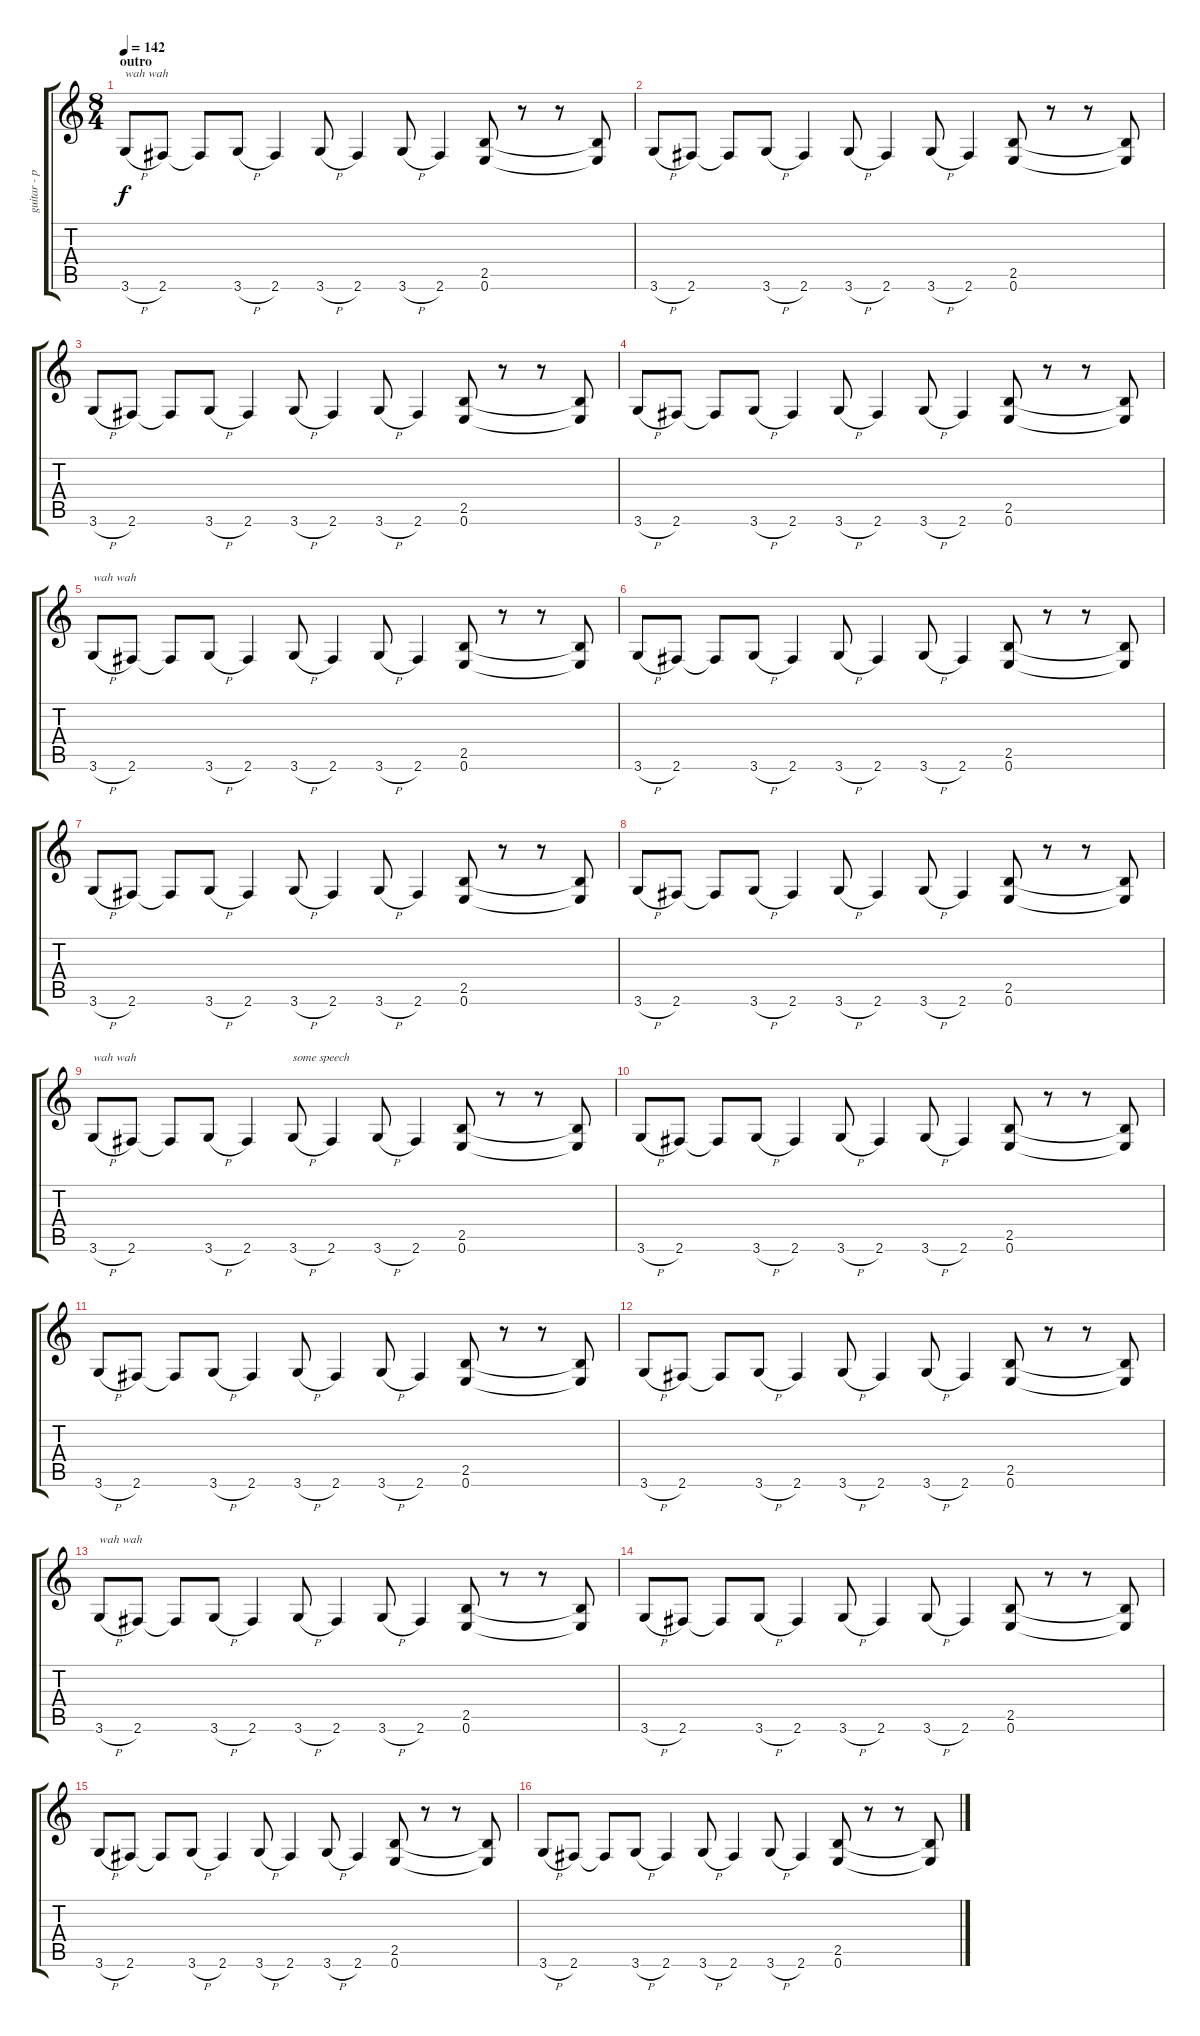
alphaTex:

\track ("guitar - petrucci" "guitar - p") {instrument distortionguitar}
\staff {score tabs}
\tuning (E4 B3 G3 D3 A2 E2) {hide}
\ts (8 4)
\section ("" "outro")
\tempo 142
\clef g2
\ks c
3.6{h}.8{txt "wah wah" dy f} 2.6.8 2.6{t}.8 3.6{h}.8 2.6.4 3.6{h}.8 2.6.4 3.6{h}.8 2.6.4 (2.5 0.6).8 r.8 r.8 (2.5{t} 0.6{t}).8 |
3.6{h}.8 2.6.8 2.6{t}.8 3.6{h}.8 2.6.4 3.6{h}.8 2.6.4 3.6{h}.8 2.6.4 (2.5 0.6).8 r.8 r.8 (2.5{t} 0.6{t}).8 |
3.6{h}.8 2.6.8 2.6{t}.8 3.6{h}.8 2.6.4 3.6{h}.8 2.6.4 3.6{h}.8 2.6.4 (2.5 0.6).8 r.8 r.8 (2.5{t} 0.6{t}).8 |
3.6{h}.8 2.6.8 2.6{t}.8 3.6{h}.8 2.6.4 3.6{h}.8 2.6.4 3.6{h}.8 2.6.4 (2.5 0.6).8 r.8 r.8 (2.5{t} 0.6{t}).8 |
3.6{h}.8{txt "wah wah"} 2.6.8 2.6{t}.8 3.6{h}.8 2.6.4 3.6{h}.8 2.6.4 3.6{h}.8 2.6.4 (2.5 0.6).8 r.8 r.8 (2.5{t} 0.6{t}).8 |
3.6{h}.8 2.6.8 2.6{t}.8 3.6{h}.8 2.6.4 3.6{h}.8 2.6.4 3.6{h}.8 2.6.4 (2.5 0.6).8 r.8 r.8 (2.5{t} 0.6{t}).8 |
3.6{h}.8 2.6.8 2.6{t}.8 3.6{h}.8 2.6.4 3.6{h}.8 2.6.4 3.6{h}.8 2.6.4 (2.5 0.6).8 r.8 r.8 (2.5{t} 0.6{t}).8 |
3.6{h}.8 2.6.8 2.6{t}.8 3.6{h}.8 2.6.4 3.6{h}.8 2.6.4 3.6{h}.8 2.6.4 (2.5 0.6).8 r.8 r.8 (2.5{t} 0.6{t}).8 |
3.6{h}.8{txt "wah wah"} 2.6.8 2.6{t}.8 3.6{h}.8 2.6.4 3.6{h}.8{txt "some speech"} 2.6.4 3.6{h}.8 2.6.4 (2.5 0.6).8 r.8 r.8 (2.5{t} 0.6{t}).8 |
3.6{h}.8 2.6.8 2.6{t}.8 3.6{h}.8 2.6.4 3.6{h}.8 2.6.4 3.6{h}.8 2.6.4 (2.5 0.6).8 r.8 r.8 (2.5{t} 0.6{t}).8 |
3.6{h}.8 2.6.8 2.6{t}.8 3.6{h}.8 2.6.4 3.6{h}.8 2.6.4 3.6{h}.8 2.6.4 (2.5 0.6).8 r.8 r.8 (2.5{t} 0.6{t}).8 |
3.6{h}.8 2.6.8 2.6{t}.8 3.6{h}.8 2.6.4 3.6{h}.8 2.6.4 3.6{h}.8 2.6.4 (2.5 0.6).8 r.8 r.8 (2.5{t} 0.6{t}).8 |
3.6{h}.8{txt "wah wah"} 2.6.8 2.6{t}.8 3.6{h}.8 2.6.4 3.6{h}.8 2.6.4 3.6{h}.8 2.6.4 (2.5 0.6).8 r.8 r.8 (2.5{t} 0.6{t}).8 |
3.6{h}.8 2.6.8 2.6{t}.8 3.6{h}.8 2.6.4 3.6{h}.8 2.6.4 3.6{h}.8 2.6.4 (2.5 0.6).8 r.8 r.8 (2.5{t} 0.6{t}).8 |
3.6{h}.8 2.6.8 2.6{t}.8 3.6{h}.8 2.6.4 3.6{h}.8 2.6.4 3.6{h}.8 2.6.4 (2.5 0.6).8 r.8 r.8 (2.5{t} 0.6{t}).8 |
3.6{h}.8 2.6.8 2.6{t}.8 3.6{h}.8 2.6.4 3.6{h}.8 2.6.4 3.6{h}.8 2.6.4 (2.5 0.6).8 r.8 r.8 (2.5{t} 0.6{t}).8
